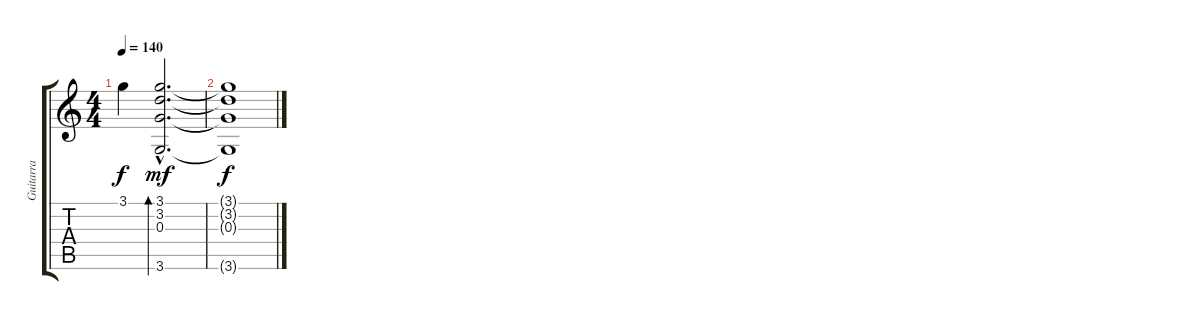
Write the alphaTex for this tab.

\track ("Guitarra" "Guitarra") {instrument acousticguitarnylon}
\staff {score tabs}
\tuning (E4 B3 G3 D3 A2 E2) {hide}
\ts (4 4)
\tempo 140
\clef g2
\ks c
3.1{t}.4{dy f} (3.1{hac} 3.2{hac} 0.3{hac} 3.6{hac}).2{d bd 480 dy mf} |
(3.1{t} 3.2{t} 0.3{t} 3.6{t}).1{dy f}
